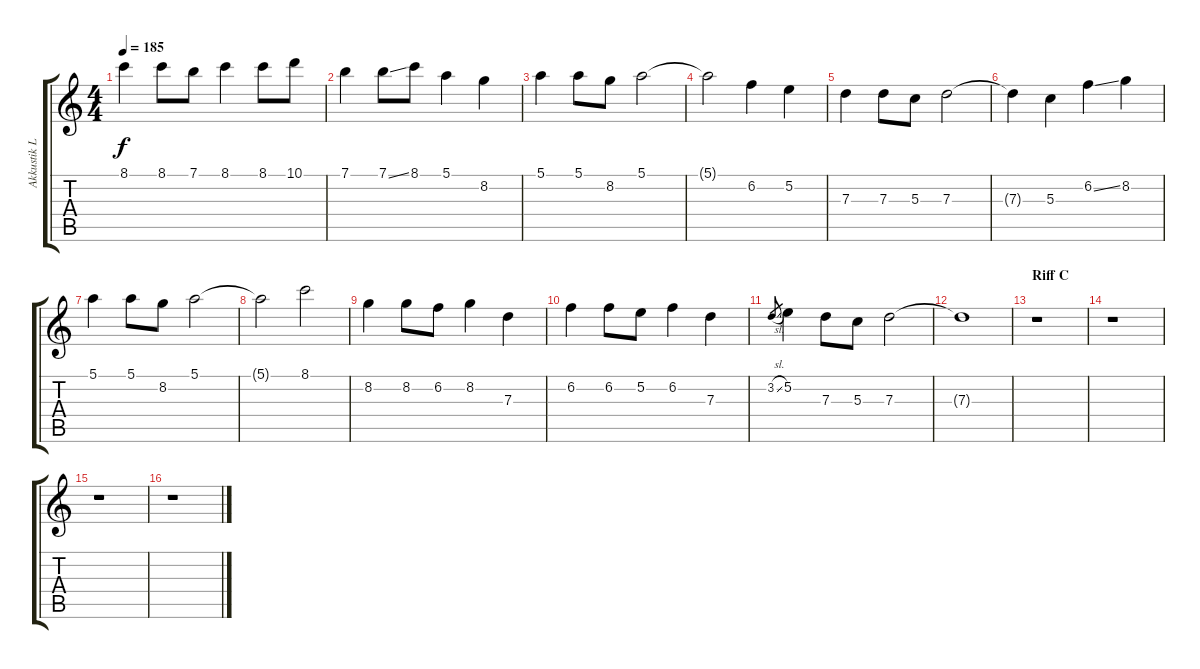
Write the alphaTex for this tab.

\track ("Akkustik Lead" "Akkustik L") {instrument acousticguitarnylon}
\staff {score tabs}
\tuning (E4 B3 G3 D3 A2 E2) {hide}
\ts (4 4)
\tempo 185
\clef g2
\ks c
8.1.4{dy f} 8.1.8 7.1.8 8.1.4 8.1.8 10.1.8 |
7.1.4 7.1{ss}.8 8.1.8 5.1.4 8.2.4 |
5.1.4 5.1.8 8.2.8 5.1.2 |
5.1{t}.2 6.2.4 5.2.4 |
7.3.4 7.3.8 5.3.8 7.3.2 |
7.3{t}.4 5.3.4 6.2{ss}.4 8.2.4 |
5.1.4 5.1.8 8.2.8 5.1.2 |
5.1{t}.2 8.1.2 |
8.2.4 8.2.8 6.2.8 8.2.4 7.3.4 |
6.2.4 6.2.8 5.2.8 6.2.4 7.3.4 |
3.2{sl}.8{gr} 5.2.4 7.3.8 5.3.8 7.3.2 |
7.3{t}.1 |
\section ("" "Riff C")
r.1 |
r.1 |
r.1 |
r.1
